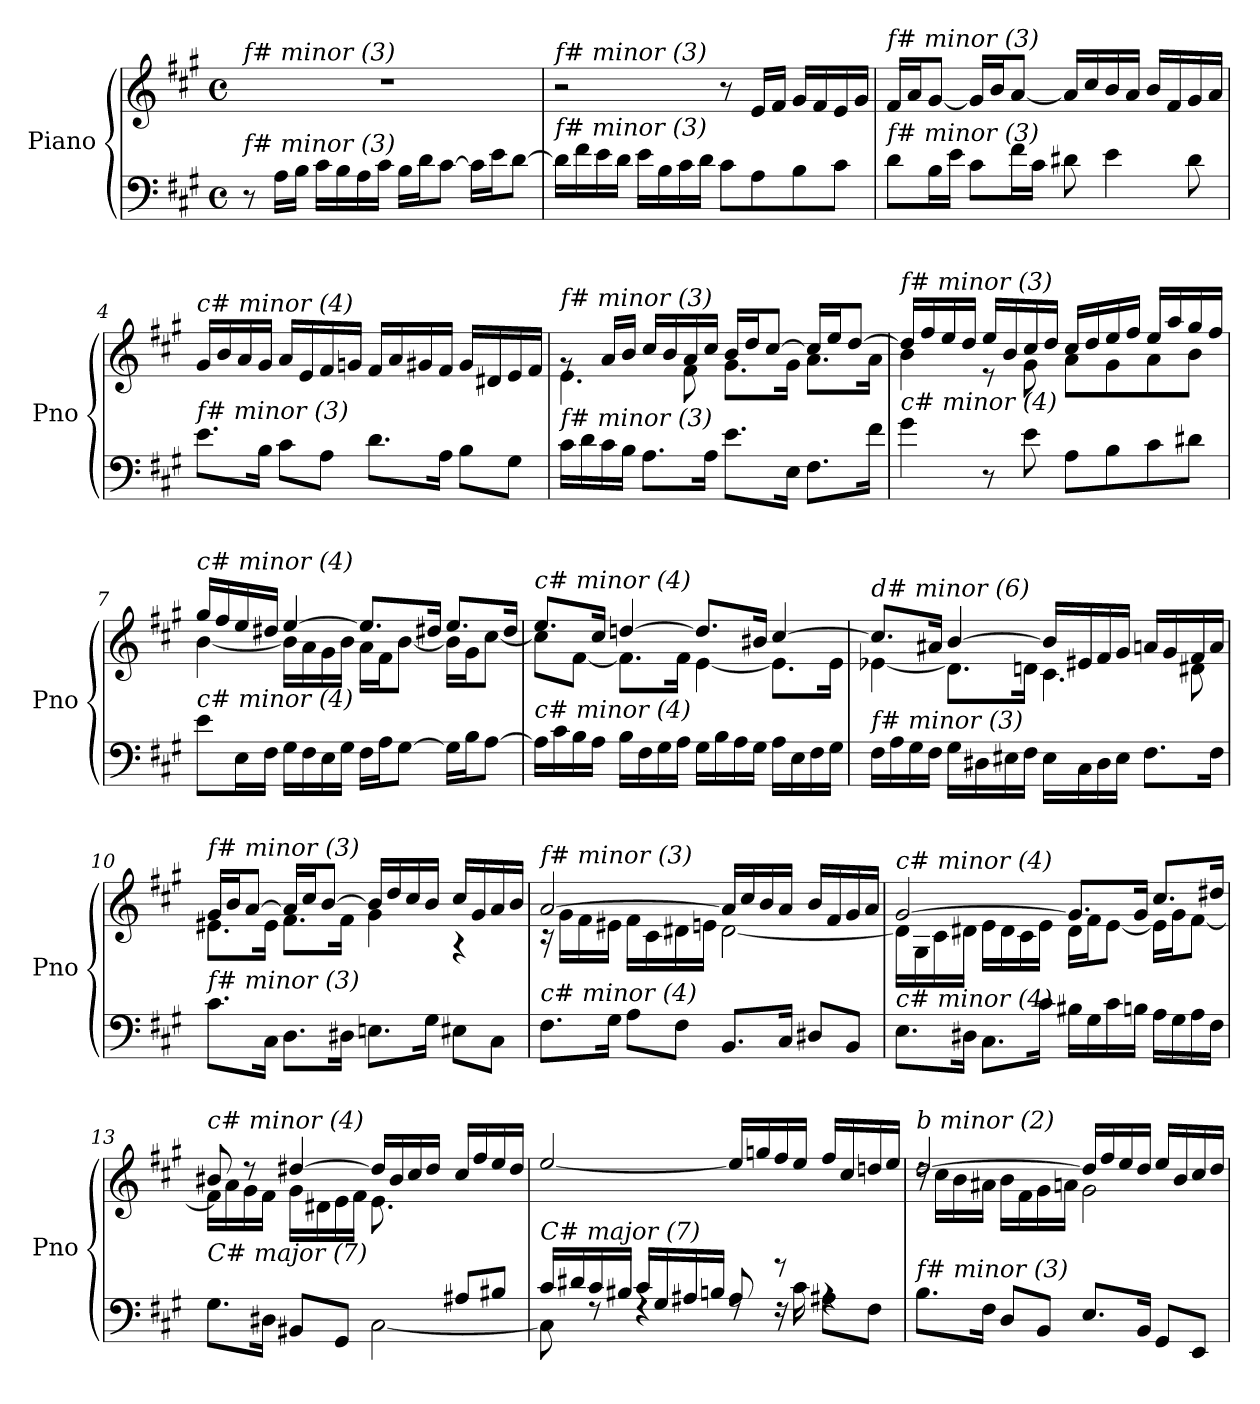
**kern	**kern
*part1	*part1
*staff2	*staff1
*I"Piano	*
*I'Pno	*
*clefF4	*clefG2
*k[f#c#g#]	*k[f#c#g#]
*M4/4	*M4/4
*met(c)	*met(c)
=1	=1
!	!LO:TX:i:t=f# minor (3)
!LO:TX:i:t=f# minor (3)	!
8r	1r
16A\LL	.
16B\JJ	.
16c#\LL	.
16B\	.
16A\	.
16c#\JJ	.
16B\LL	.
16d\J	.
[8c#\J	.
16c#\LL]	.
16e\J	.
[8d\J	.
=2	=2
!	!LO:TX:i:t=f# minor (3)
!LO:TX:i:t=f# minor (3)	!
16d\LL]	2r
16f#\	.
16e\	.
16d\JJ	.
16e\LL	.
16B\	.
16c#\	.
16d\JJ	.
8c#\L	8r
8A\	16e/LL
.	16f#/JJ
8B\	16g#/LL
.	16f#/
8c#\J	16e/
.	16g#/JJ
=3	=3
!	!LO:TX:i:t=f# minor (3)
!LO:TX:i:t=f# minor (3)	!
8d\L	16f#/LL
.	16a/J
16B\L	[8g#/J
16e\JJ	.
8c#\L	16g#/LL]
.	16b/J
16f#\L	[8a/J
16c#\JJ	.
8d#X\	16a/LL]
.	16cc#/
4e\	16b/
.	16a/JJ
.	16b/LL
.	16f#/
8d#\	16g#/
.	16a/JJ
!!LO:LB:g=z
=4	=4
!	!LO:TX:i:t=c# minor (4)
!LO:TX:i:t=f# minor (3)	!
8.e\L	16g#/LL
.	16b/
.	16a/
16B\Jk	16g#/JJ
8c#\L	16a/LL
.	16e/
8A\J	16f#/
.	16gn/JJ
8.d\L	16f#/LL
.	16a/
.	16g#X/
16A\Jk	16f#/JJ
8B\L	16g#/LL
.	16d#X/
8G#\J	16e/
.	16f#/JJ
=5	=5
*	*^
!	!LO:TX:i:t=f# minor (3)	!
!LO:TX:i:t=f# minor (3)	!	!
16c#\LL	8rg	4.e\
16d\	.	.
16c#\	16a/LL	.
16B\JJ	16b/JJ	.
8.A\L	16cc#/LL	.
.	16b/	.
.	16a/	8f#\
16A\Jk	16cc#/JJ	.
8.e\L	16b/LL	8.g#\L
.	16dd/J	.
.	[8cc#/J	.
16E\Jk	.	16g#\Jk
8.F#\L	16cc#/LL]	8.a\L
.	16ee/J	.
.	[8dd/J	.
16f#\Jk	.	16a\Jk
=6	=6	=6
!	!LO:TX:i:t=f# minor (3)	!
!LO:TX:i:t=c# minor (4)	!	!
4g#\	16dd/LL]	4b\
.	16ff#/	.
.	16ee/	.
.	16dd/JJ	.
8r	16ee/LL	8r
.	16b/	.
8e\	16cc#/	8g#\
.	16dd/JJ	.
8A\L	16cc#/LL	8a\L
.	16dd/	.
8B\	16ee/	8g#\
.	16ff#/JJ	.
8c#\	16ee/LL	8a\
.	16aa/	.
8d#X\J	16gg#/	8b\J
.	16ff#/JJ	.
!!LO:LB:g=z	!!
=7	=7	=7
!	!LO:TX:i:t=c# minor (4)	!
!LO:TX:i:t=c# minor (4)	!	!
8e\L	16gg#/LL	[4b\
.	16ff#/	.
16E\L	16ee/	.
16F#\JJ	16dd#X/JJ	.
16G#\LL	[4ee/	16b\LL]
16F#\	.	16a\
16E\	.	16g#\
16G#\JJ	.	16b\JJ
16F#\LL	8.ee/L]	16a\LL
16A\J	.	16f#\J
[8G#\J	.	[8b\J
.	16dd#X/Jk	.
16G#\LL]	8.ee/L	16b\LL]
16B\J	.	16g#\J
[8A\J	.	[8cc#\J
.	16dd#/Jk	.
=8	=8	=8
!	!LO:TX:i:t=c# minor (4)	!
!LO:TX:i:t=c# minor (4)	!	!
16A\LL]	8.ee/L	8cc#\L]
16c#\	.	.
16B\	.	[8f#\J
16A\JJ	16cc#/Jk	.
16B\LL	[4ddn/	8.f#\L]
16F#\	.	.
16G#\	.	.
16A\JJ	.	16f#\Jk
16G#\LL	8.dd/L]	[4e\
16B\	.	.
16A\	.	.
16G#\JJ	16b#X/Jk	.
16A\LL	[4cc#/	8.e\L]
16E\	.	.
16F#\	.	.
16G#\JJ	.	16e\Jk
=9	=9	=9
!	!LO:TX:i:t=d# minor (6)	!
!LO:TX:i:t=f# minor (3)	!	!
16F#\LL	8.cc#/L]	[4e-Xi\
16A\	.	.
16G#\	.	.
16F#\JJ	16a#X/Jk	.
16G#\LL	[4b/	8.d#\L]
16D#X\	.	.
16E#X\	.	.
16F#\JJ	.	16dn\Jk
16E#\LL	16b/LL]	4.c#\
16C#\	16e#X/	.
16D#\	16f#/	.
16E#\JJ	16g#/JJ	.
8.F#\L	16an/LL	.
.	16g#/	.
.	16f#/	8d#X\
16F#\Jk	16a/JJ	.
!!LO:LB:g=z	!!
=10	=10	=10
!	!LO:TX:i:t=f# minor (3)	!
!LO:TX:i:t=f# minor (3)	!	!
8.c#\L	16g#/LL	8.e#X\L
.	16b/J	.
.	[8a/J	.
16C#\Jk	.	16e#\Jk
8.D\L	16a/LL]	8.f#\L
.	16cc#/J	.
.	[8b/J	.
16D#X\Jk	.	16f#\Jk
8.En\L	16b/LL]	4g#\
.	16dd/	.
.	16cc#/	.
16G#\Jk	16b/JJ	.
8E#X\L	16cc#/LL	4r
.	16g#/	.
8C#\J	16a/	.
.	16b/JJ	.
=11	=11	=11
!	!LO:TX:i:t=f# minor (3)	!
!LO:TX:i:t=c# minor (4)	!	!
8.F#\L	[2a/	16r
.	.	16g#\LL
.	.	16f#\
16G#\Jk	.	16e#X\JJ
8A\L	.	16f#\LL
.	.	16c#\
8F#\J	.	16d#X\
.	.	16en\JJ
8.BB/L	16a/LL]	[2d#\
.	16cc#/	.
.	16b/	.
16C#/Jk	16a/JJ	.
8D#X/L	16b/LL	.
.	16f#/	.
8BB/J	16g#/	.
.	16a/JJ	.
=12	=12	=12
!	!LO:TX:i:t=c# minor (4)	!
!LO:TX:i:t=c# minor (4)	!	!
8.E\L	[2g#/	16d#\LL]
.	.	16G#\
.	.	16c#\
16D#X\Jk	.	16d#X\JJ
8.C#\L	.	16e\LL
.	.	16d#\
.	.	16c#\
16c#\Jk	.	16e\JJ
16B#X\LL	8.g#/L]	16d#\LL
16G#\	.	16f#\J
16c#\	.	[8e\J
16Bn\JJ	16g#/Jk	.
16A\LL	8.cc#/L	16e\LL]
16G#\	.	16g#\J
16A\	.	[8f#\J
16F#\JJ	16dd#X/Jk	.
!!LO:LB:g=z	!!
=13	=13	=13
*^	*	*
!	!	!LO:TX:i:t=c# minor (4)	!
!LO:TX:i:t=C# major (7)	!	!	!
2ryy	8.G#\L	8b#X/	16f#\LL]
.	.	.	16a\
.	.	8r	16g#\
.	16D#X\Jk	.	16f#\JJ
.	8BB#X/L	[4dd#X/	16g#\LL
.	.	.	16d#X\
.	8GG#/J	.	16e\
.	.	.	16f#\JJ
8.ryy	[2C#\	16dd#/LL]	8.e\L
.	.	16b#/	.
.	.	16cc#/	.
16G#/Jk	.	16dd#/JJ	4ryy
8A#X/L	.	16cc#/LL	.
.	.	16ff#/	.
8B#X/J	.	16ee/	.
.	.	16dd#/JJ	16ryy
=14	=14	=14	=14
!	!	!LO:TX:i:t=b minor (2)	!
!LO:TX:i:t=C# major (7)	!	!	!
*	*	*v	*v
16c#/LL	8C#\]	[2ee/
16d#X/	.	.
16c#/	8rF	.
16B#X/JJ	.	.
16c#/LL	4rF	.
16G#/	.	.
16A#X/	.	.
16Bn/JJ	.	.
8A#/	8rF	16ee/LL]
.	.	16ggn/
8r	16rF	16ff#/
.	16c#\	16ee/JJ
4rA	8A#X\L	16ff#/LL
.	.	16cc#/
.	8F#\J	16ddn/
.	.	16ee/JJ
*v	*v	*
!!LO:PB:g=z
=15	=15
*	*^
!	!LO:TX:i:t=b minor (2)	!
!LO:TX:i:t=f# minor (3)	!	!
8.B\L	[2dd/	16rdd
.	.	16cc#\LL
.	.	16b\
16F#\Jk	.	16a#X\JJ
8D/L	.	16b\LL
.	.	16f#\
8BB/J	.	16g#\
.	.	16an\JJ
8.E/L	16dd/LL]	2g#\
.	16ff#/	.
.	16ee/	.
16BB/Jk	16dd/JJ	.
8GG#/L	16ee/LL	.
.	16b/	.
8EE/J	16cc#/	.
.	16dd/JJ	.
*	*v	*v
=	=
*-	*-
